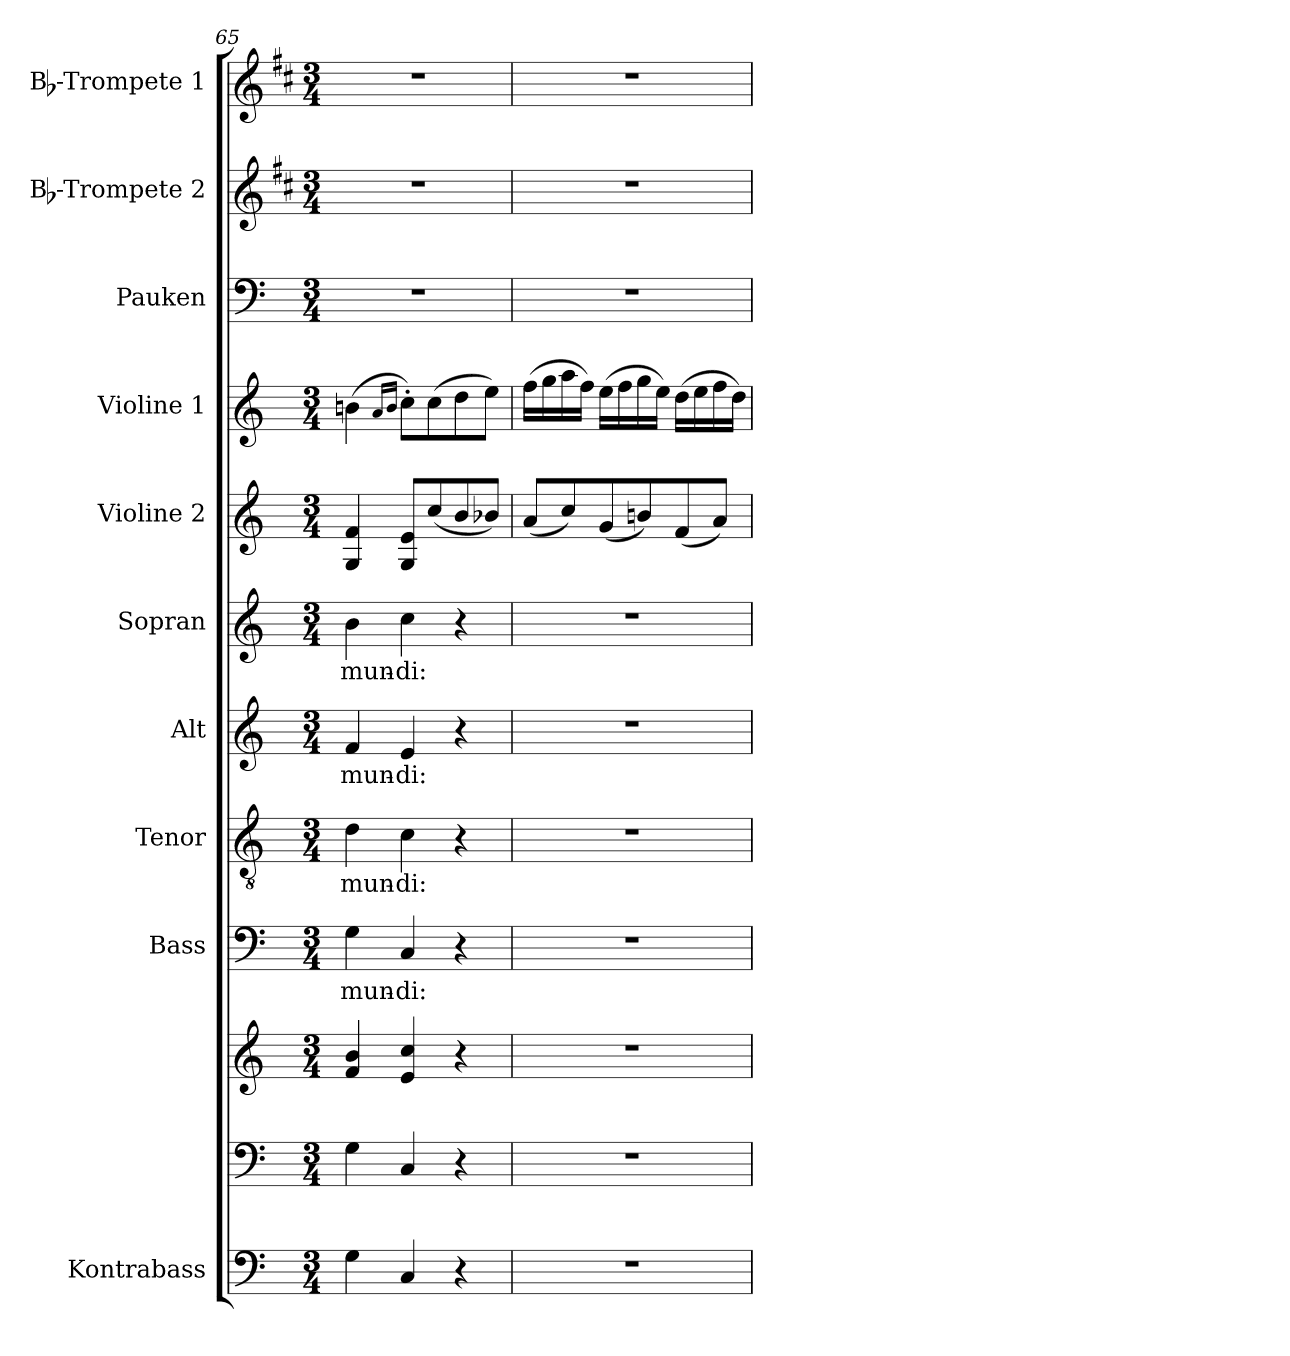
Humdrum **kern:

**kern	**kern	**kern	**kern	**text	**kern	**text	**kern	**text	**kern	**text	**kern	**kern	**kern	**kern	**kern
*part11	*part10	*part10	*part9	*part9	*part8	*part8	*part7	*part7	*part6	*part6	*part5	*part4	*part3	*part2	*part1
*staff12	*staff11	*staff10	*staff9	*staff9	*staff8	*staff8	*staff7	*staff7	*staff6	*staff6	*staff5	*staff4	*staff3	*staff2	*staff1
*I"Kontrabass	*	*	*I"Bass	*	*I"Tenor	*	*I"Alt	*	*I"Sopran	*	*I"Violine 2	*I"Violine 1	*I"Pauken	*I"Bb-Trompete 2	*I"Bb-Trompete 1
*I'Kb.	*	*	*I'B.	*	*I'T.	*	*I'A.	*	*I'S.	*	*I'Vl. 2	*I'Vl. 1	*I'Pk.	*I'Bb Trp. 2	*I'Bb Trp. 1
*clefF4	*clefF4	*clefG2	*clefF4	*	*clefGv2	*	*clefG2	*	*clefG2	*	*clefG2	*clefG2	*clefF4	*clefG2	*clefG2
*ITrd7c12	*	*	*	*	*	*	*	*	*	*	*	*	*	*ITrd1c2	*ITrd1c2
*k[]	*k[]	*k[]	*k[]	*	*k[]	*	*k[]	*	*k[]	*	*k[]	*k[]	*k[]	*k[]	*k[]
*C:	*C:	*C:	*C:	*	*C:	*	*C:	*	*C:	*	*C:	*C:	*C:	*C:	*C:
*M3/4	*M3/4	*M3/4	*M3/4	*	*M3/4	*	*M3/4	*	*M3/4	*	*M3/4	*M3/4	*M3/4	*M3/4	*M3/4
=65	=65	=65	=65	=65	=65	=65	=65	=65	=65	=65	=65	=65	=65	=65	=65
!	!	!	!	!LO:LY:b	!	!LO:LY:b	!	!LO:LY:b	!	!LO:LY:b	!	!	!	!	!
4GG\	4G\	4f/ 4b/	4G\	mun-	4d\	mun-	4f/	mun-	4b\	mun-	4G/ 4f/	(>4bn\	2.r	2.r	2.r
.	.	.	.	.	.	.	.	.	.	.	.	16qa/LL	.	.	.
.	.	.	.	.	.	.	.	.	.	.	.	16qb/JJ	.	.	.
!	!	!	!	!LO:LY:b	!	!LO:LY:b	!	!LO:LY:b	!	!LO:LY:b	!	!	!	!	!
4CC/	4C/	4e/ 4cc/	4C/	-di:	4c\	-di:	4e/	-di:	4cc\	-di:	8G/ 8e/L	8cc'>\L)	.	.	.
.	.	.	.	.	.	.	.	.	.	.	(<8cc/	(>8cc\	.	.	.
4r	4r	4r	4r	.	4r	.	4r	.	4r	.	8b/	8dd\	.	.	.
.	.	.	.	.	.	.	.	.	.	.	8b-X/J)	8ee\J)	.	.	.
=66	=66	=66	=66	=66	=66	=66	=66	=66	=66	=66	=66	=66	=66	=66	=66
2.r	2.r	2.r	2.r	.	2.r	.	2.r	.	2.r	.	(<8a/L	(>16ff\LL	2.r	2.r	2.r
.	.	.	.	.	.	.	.	.	.	.	.	16gg\	.	.	.
.	.	.	.	.	.	.	.	.	.	.	8cc/)	16aa\	.	.	.
.	.	.	.	.	.	.	.	.	.	.	.	16ff\JJ)	.	.	.
.	.	.	.	.	.	.	.	.	.	.	(<8g/	(>16ee\LL	.	.	.
.	.	.	.	.	.	.	.	.	.	.	.	16ff\	.	.	.
.	.	.	.	.	.	.	.	.	.	.	8bn/)	16gg\	.	.	.
.	.	.	.	.	.	.	.	.	.	.	.	16ee\JJ)	.	.	.
.	.	.	.	.	.	.	.	.	.	.	(<8f/	(>16dd\LL	.	.	.
.	.	.	.	.	.	.	.	.	.	.	.	16ee\	.	.	.
.	.	.	.	.	.	.	.	.	.	.	8a/J)	16ff\	.	.	.
.	.	.	.	.	.	.	.	.	.	.	.	16dd\JJ)	.	.	.
=	=	=	=	=	=	=	=	=	=	=	=	=	=	=	=
*-	*-	*-	*-	*-	*-	*-	*-	*-	*-	*-	*-	*-	*-	*-	*-
